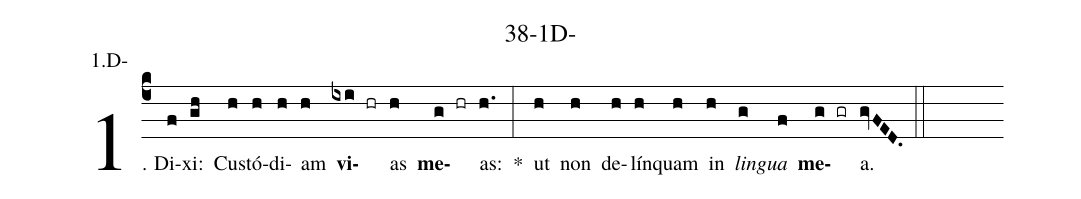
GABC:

name: 38-1D-;
annotation: 1.D-;
%%
(c4)1. Di(f)xi:(gh) Cus(h)tó(h)di(h)am(h) <b>vi</b>(ixi hr)as(h) <b>me</b>(g hr)as:(h.) *(:) ut(h) non(h) de(h)lín(h)quam(h) in(h) <i>lin</i>(g)<i>gua</i>(f) <b>me</b>(g gr)a.(gvFED.) (::)
